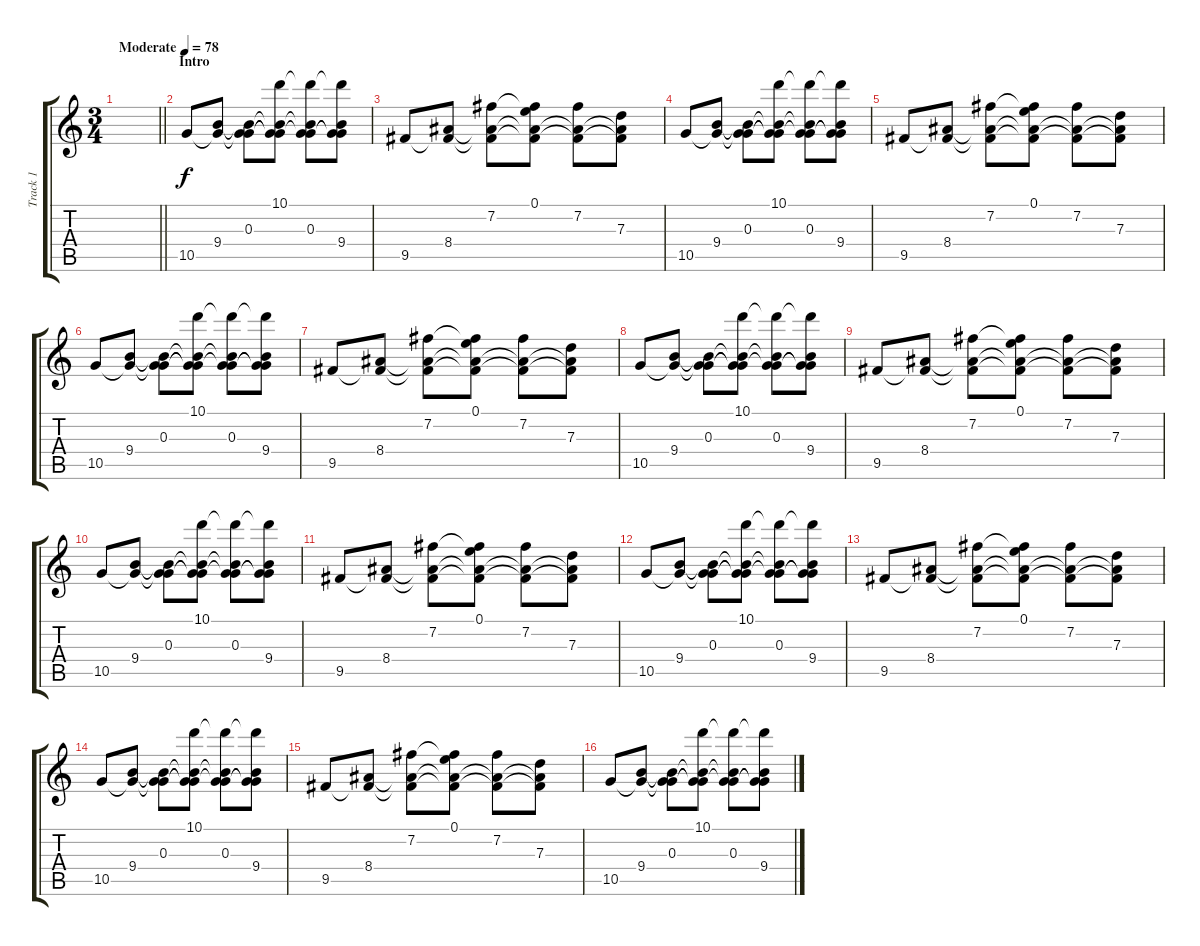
\track ("Track 1" "Track 1") {instrument overdrivenguitar}
\staff {score tabs}
\tuning (E4 B3 G3 D3 A2 D2) {hide}
\ts (3 4)
\tempo (78 "Moderate")
\clef g2
\barLineRight lightlight
\ks c
|
\section ("" "Intro")
10.5.8 (9.4 10.5{t}).8 (0.3 9.4{t} 10.5{t}).8 (10.1 0.3{t} 9.4{t} 10.5{t}).8 (10.1{t} 0.3 9.4{t} 10.5{t}).8 (10.1{t} 0.3{t} 9.4 10.5{t}).8 |
9.5.8 (8.4 9.5{t}).8 (7.2 8.4{t} 9.5{t}).8 (0.1 7.2{t} 8.4{t} 9.5{t}).8 (7.2 8.4{t} 9.5{t}).8 (7.3 8.4{t} 9.5{t}).8 |
10.5.8 (9.4 10.5{t}).8 (0.3 9.4{t} 10.5{t}).8 (10.1 0.3{t} 9.4{t} 10.5{t}).8 (10.1{t} 0.3 9.4{t} 10.5{t}).8 (10.1{t} 0.3{t} 9.4 10.5{t}).8 |
9.5.8 (8.4 9.5{t}).8 (7.2 8.4{t} 9.5{t}).8 (0.1 7.2{t} 8.4{t} 9.5{t}).8 (7.2 8.4{t} 9.5{t}).8 (7.3 8.4{t} 9.5{t}).8 |
10.5.8 (9.4 10.5{t}).8 (0.3 9.4{t} 10.5{t}).8 (10.1 0.3{t} 9.4{t} 10.5{t}).8 (10.1{t} 0.3 9.4{t} 10.5{t}).8 (10.1{t} 0.3{t} 9.4 10.5{t}).8 |
9.5.8 (8.4 9.5{t}).8 (7.2 8.4{t} 9.5{t}).8 (0.1 7.2{t} 8.4{t} 9.5{t}).8 (7.2 8.4{t} 9.5{t}).8 (7.3 8.4{t} 9.5{t}).8 |
10.5.8 (9.4 10.5{t}).8 (0.3 9.4{t} 10.5{t}).8 (10.1 0.3{t} 9.4{t} 10.5{t}).8 (10.1{t} 0.3 9.4{t} 10.5{t}).8 (10.1{t} 0.3{t} 9.4 10.5{t}).8 |
9.5.8 (8.4 9.5{t}).8 (7.2 8.4{t} 9.5{t}).8 (0.1 7.2{t} 8.4{t} 9.5{t}).8 (7.2 8.4{t} 9.5{t}).8 (7.3 8.4{t} 9.5{t}).8 |
10.5.8 (9.4 10.5{t}).8 (0.3 9.4{t} 10.5{t}).8 (10.1 0.3{t} 9.4{t} 10.5{t}).8 (10.1{t} 0.3 9.4{t} 10.5{t}).8 (10.1{t} 0.3{t} 9.4 10.5{t}).8 |
9.5.8 (8.4 9.5{t}).8 (7.2 8.4{t} 9.5{t}).8 (0.1 7.2{t} 8.4{t} 9.5{t}).8 (7.2 8.4{t} 9.5{t}).8 (7.3 8.4{t} 9.5{t}).8 |
10.5.8 (9.4 10.5{t}).8 (0.3 9.4{t} 10.5{t}).8 (10.1 0.3{t} 9.4{t} 10.5{t}).8 (10.1{t} 0.3 9.4{t} 10.5{t}).8 (10.1{t} 0.3{t} 9.4 10.5{t}).8 |
9.5.8 (8.4 9.5{t}).8 (7.2 8.4{t} 9.5{t}).8 (0.1 7.2{t} 8.4{t} 9.5{t}).8 (7.2 8.4{t} 9.5{t}).8 (7.3 8.4{t} 9.5{t}).8 |
10.5.8 (9.4 10.5{t}).8 (0.3 9.4{t} 10.5{t}).8 (10.1 0.3{t} 9.4{t} 10.5{t}).8 (10.1{t} 0.3 9.4{t} 10.5{t}).8 (10.1{t} 0.3{t} 9.4 10.5{t}).8 |
9.5.8 (8.4 9.5{t}).8 (7.2 8.4{t} 9.5{t}).8 (0.1 7.2{t} 8.4{t} 9.5{t}).8 (7.2 8.4{t} 9.5{t}).8 (7.3 8.4{t} 9.5{t}).8 |
10.5.8 (9.4 10.5{t}).8 (0.3 9.4{t} 10.5{t}).8 (10.1 0.3{t} 9.4{t} 10.5{t}).8 (10.1{t} 0.3 9.4{t} 10.5{t}).8 (10.1{t} 0.3{t} 9.4 10.5{t}).8
